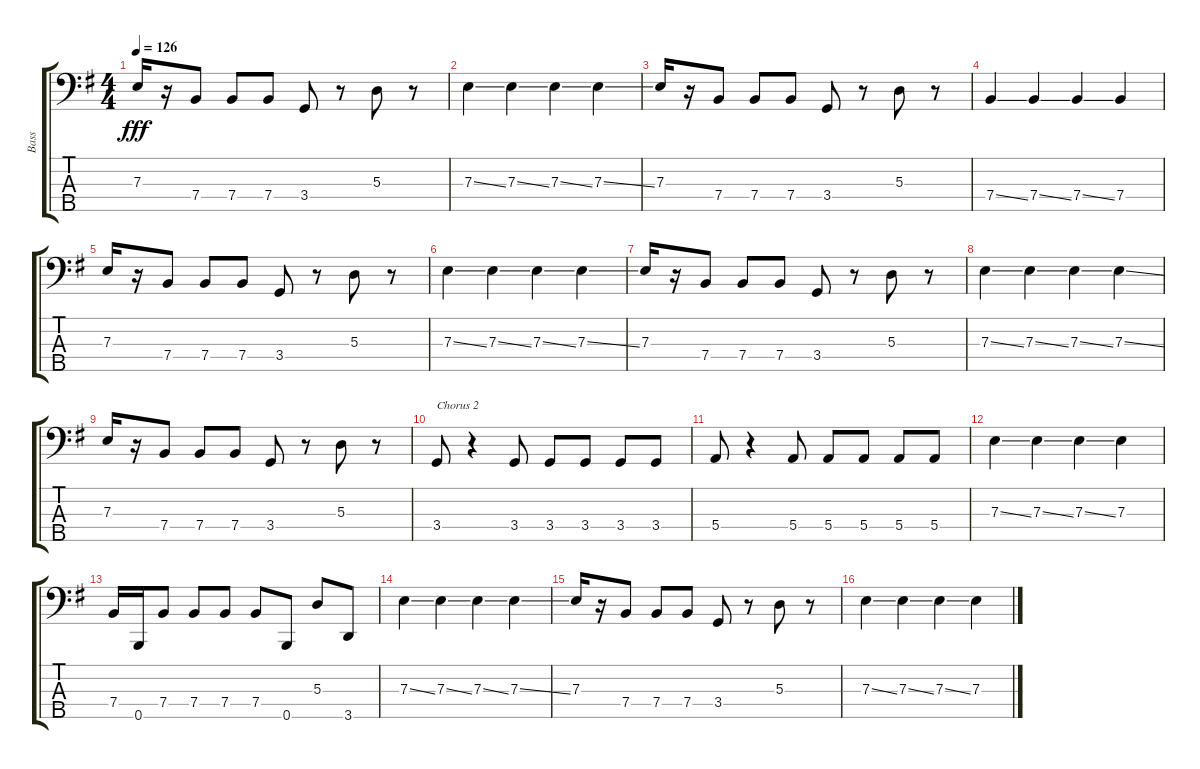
\track ("Bass" "Bass") {instrument fretlessbass}
\staff {score tabs}
\tuning (G2 D2 A1 E1 B0) {hide}
\ts (4 4)
\tempo 126
\clef f4
\ks g
7.3.16{dy fff} r.16 7.4.8 7.4.8 7.4.8 3.4.8 r.8 5.3.8 r.8 |
7.3{ss}.4 7.3{ss}.4 7.3{ss}.4 7.3{ss}.4 |
7.3.16 r.16 7.4.8 7.4.8 7.4.8 3.4.8 r.8 5.3.8 r.8 |
7.4{ss}.4 7.4{ss}.4 7.4{ss}.4 7.4.4 |
7.3.16 r.16 7.4.8 7.4.8 7.4.8 3.4.8 r.8 5.3.8 r.8 |
7.3{ss}.4 7.3{ss}.4 7.3{ss}.4 7.3{ss}.4 |
7.3.16 r.16 7.4.8 7.4.8 7.4.8 3.4.8 r.8 5.3.8 r.8 |
7.3{ss}.4 7.3{ss}.4 7.3{ss}.4 7.3{ss}.4 |
7.3.16 r.16 7.4.8 7.4.8 7.4.8 3.4.8 r.8 5.3.8 r.8 |
3.4.8{txt "Chorus 2"} r.4 3.4.8 3.4.8 3.4.8 3.4.8 3.4.8 |
5.4.8 r.4 5.4.8 5.4.8 5.4.8 5.4.8 5.4.8 |
7.3{ss}.4 7.3{ss}.4 7.3{ss}.4 7.3.4 |
7.4.16 0.5.16 7.4.8 7.4.8 7.4.8 7.4.8 0.5.8 5.3.8 3.5.8 |
7.3{ss}.4 7.3{ss}.4 7.3{ss}.4 7.3{ss}.4 |
7.3.16 r.16 7.4.8 7.4.8 7.4.8 3.4.8 r.8 5.3.8 r.8 |
7.3{ss}.4 7.3{ss}.4 7.3{ss}.4 7.3{ss}.4
